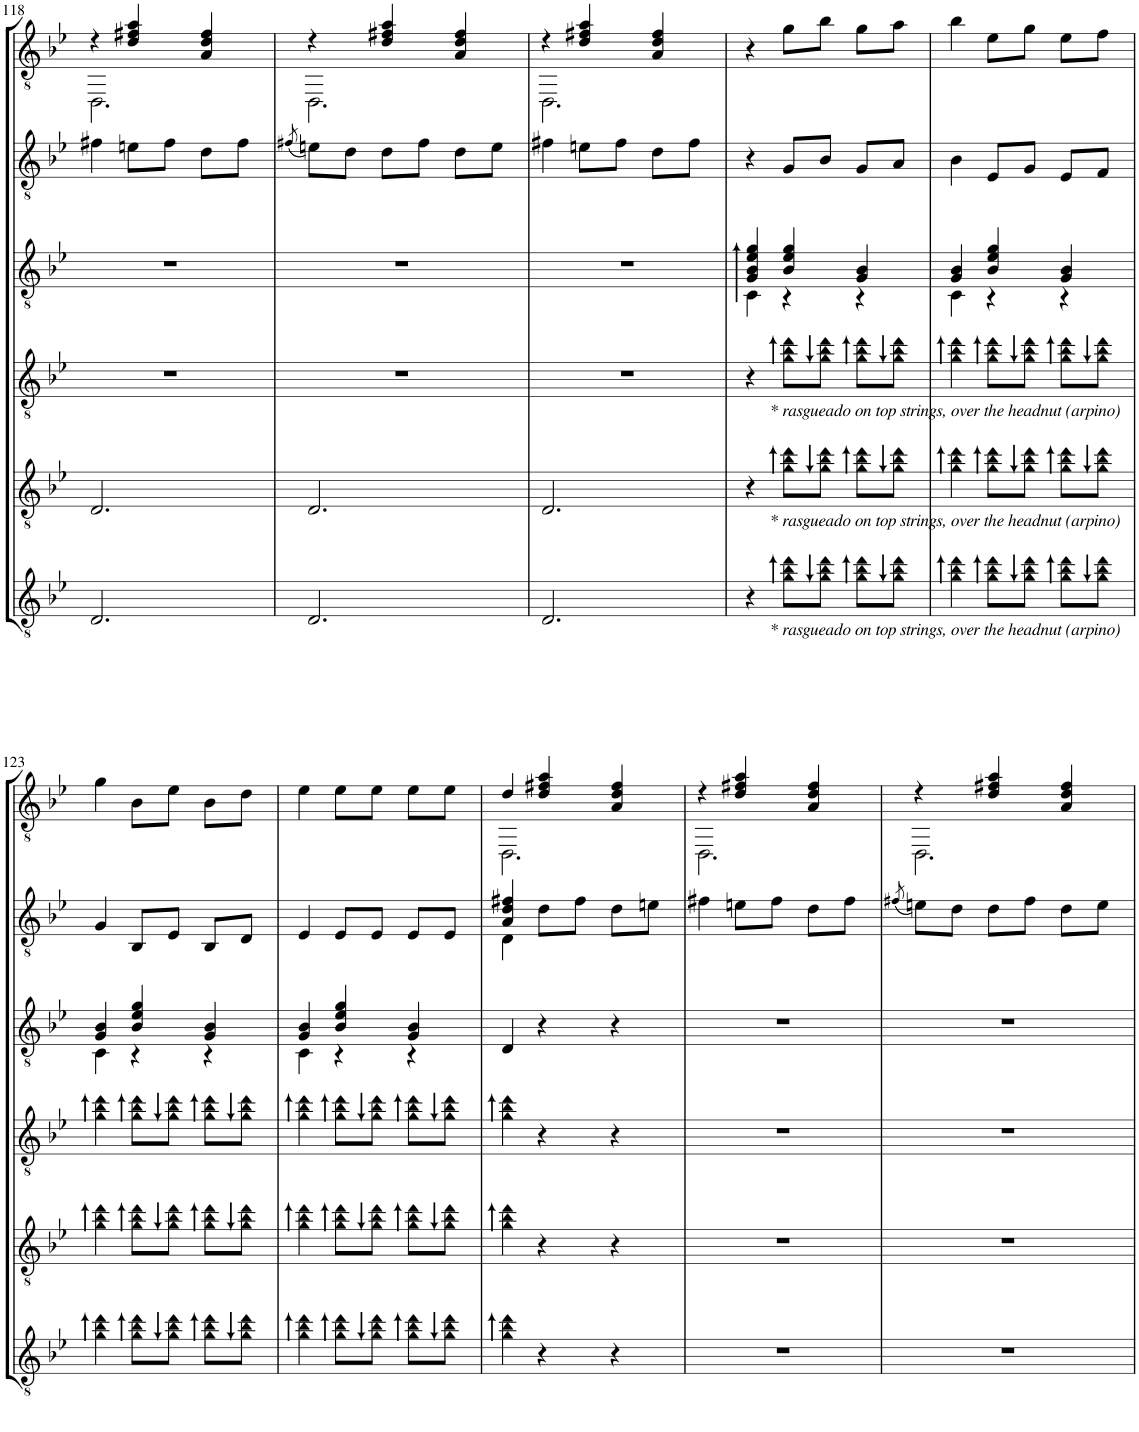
**kern	**kern	**kern	**kern	**kern	**kern
*part6	*part5	*part4	*part3	*part2	*part1
*staff6	*staff5	*staff4	*staff3	*staff2	*staff1
*I"C.G.	*I"Gtr.5	*I"Gtr.4	*I"Gtr.3	*I"Gtr.2	*I"Gtr.1
!!LO:PB:g=z
*clefGv2	*clefGv2	*clefGv2	*clefGv2	*clefGv2	*clefGv2
*k[b-e-]	*k[b-e-]	*k[b-e-]	*k[b-e-]	*k[b-e-]	*k[b-e-]
*M3/4	*M3/4	*M3/4	*M3/4	*M3/4	*M3/4
=118	=118	=118	=118	=118	=118
*	*	*	*	*	*^
2.D/	2.D/	2.r	2.r	4f#X\	4r	2.DD\
.	.	.	.	8en\L	4d/ 4f#X/ 4a/	.
.	.	.	.	8f#\J	.	.
.	.	.	.	8d\L	4A/ 4d/ 4f#/	.
.	.	.	.	8f#\J	.	.
=119	=119	=119	=119	=119	=119	=119
.	.	.	.	(8qf#X/	.	.
2.D/	2.D/	2.r	2.r	8en\L)	4r	2.DD\
.	.	.	.	8d\J	.	.
.	.	.	.	8d\L	4d/ 4f#X/ 4a/	.
.	.	.	.	8f#\J	.	.
.	.	.	.	8d\L	4A/ 4d/ 4f#/	.
.	.	.	.	8e\J	.	.
=120	=120	=120	=120	=120	=120	=120
2.D/	2.D/	2.r	2.r	4f#X\	4r	2.DD\
.	.	.	.	8en\L	4d/ 4f#X/ 4a/	.
.	.	.	.	8f#\J	.	.
.	.	.	.	8d\L	4A/ 4d/ 4f#/	.
.	.	.	.	8f#\J	.	.
*	*	*	*	*	*v	*v
=121	=121	=121	=121	=121	=121
*	*	*	*^	*	*
4r	4r	4r	4G/ 4B-/ 4e-/ 4g/	4C\	4r	4r
!	!	!LO:TX:b:i:t=* rasgueado on top strings, over the headnut (arpino)	!	!	!	!
!	!LO:TX:b:i:t=* rasgueado on top strings, over the headnut (arpino)	!	!	!	!	!
!LO:TX:b:i:t=* rasgueado on top strings, over the headnut (arpino)	!	!	!	!	!	!
8g\ 8b-\ 8dd\L	8g\ 8b-\ 8dd\L	8g\ 8b-\ 8dd\L	4B-/ 4e-/ 4g/	4r	8G/L	8g\L
8g\ 8b-\ 8dd\J	8g\ 8b-\ 8dd\J	8g\ 8b-\ 8dd\J	.	.	8B-/J	8b-\J
8g\ 8b-\ 8dd\L	8g\ 8b-\ 8dd\L	8g\ 8b-\ 8dd\L	4G/ 4B-/	4r	8G/L	8g\L
8g\ 8b-\ 8dd\J	8g\ 8b-\ 8dd\J	8g\ 8b-\ 8dd\J	.	.	8A/J	8a\J
=122	=122	=122	=122	=122	=122	=122
4g\ 4b-\ 4dd\	4g\ 4b-\ 4dd\	4g\ 4b-\ 4dd\	4G/ 4B-/	4C\	4B-\	4b-\
8g\ 8b-\ 8dd\L	8g\ 8b-\ 8dd\L	8g\ 8b-\ 8dd\L	4B-/ 4e-/ 4g/	4r	8E-/L	8e-\L
8g\ 8b-\ 8dd\J	8g\ 8b-\ 8dd\J	8g\ 8b-\ 8dd\J	.	.	8G/J	8g\J
8g\ 8b-\ 8dd\L	8g\ 8b-\ 8dd\L	8g\ 8b-\ 8dd\L	4G/ 4B-/	4r	8E-/L	8e-\L
8g\ 8b-\ 8dd\J	8g\ 8b-\ 8dd\J	8g\ 8b-\ 8dd\J	.	.	8F/J	8f\J
!!LO:LB:g=z
=123	=123	=123	=123	=123	=123	=123
4g\ 4b-\ 4dd\	4g\ 4b-\ 4dd\	4g\ 4b-\ 4dd\	4G/ 4B-/	4C\	4G/	4g\
8g\ 8b-\ 8dd\L	8g\ 8b-\ 8dd\L	8g\ 8b-\ 8dd\L	4B-/ 4e-/ 4g/	4r	8BB-/L	8B-\L
8g\ 8b-\ 8dd\J	8g\ 8b-\ 8dd\J	8g\ 8b-\ 8dd\J	.	.	8E-/J	8e-\J
8g\ 8b-\ 8dd\L	8g\ 8b-\ 8dd\L	8g\ 8b-\ 8dd\L	4G/ 4B-/	4r	8BB-/L	8B-\L
8g\ 8b-\ 8dd\J	8g\ 8b-\ 8dd\J	8g\ 8b-\ 8dd\J	.	.	8D/J	8d\J
=124	=124	=124	=124	=124	=124	=124
4g\ 4b-\ 4dd\	4g\ 4b-\ 4dd\	4g\ 4b-\ 4dd\	4G/ 4B-/	4C\	4E-/	4e-\
8g\ 8b-\ 8dd\L	8g\ 8b-\ 8dd\L	8g\ 8b-\ 8dd\L	4B-/ 4e-/ 4g/	4r	8E-/L	8e-\L
8g\ 8b-\ 8dd\J	8g\ 8b-\ 8dd\J	8g\ 8b-\ 8dd\J	.	.	8E-/J	8e-\J
8g\ 8b-\ 8dd\L	8g\ 8b-\ 8dd\L	8g\ 8b-\ 8dd\L	4G/ 4B-/	4r	8E-/L	8e-\L
8g\ 8b-\ 8dd\J	8g\ 8b-\ 8dd\J	8g\ 8b-\ 8dd\J	.	.	8E-/J	8e-\J
*	*	*	*v	*v	*	*
=125	=125	=125	=125	=125	=125
*	*	*	*	*^	*^
4g\ 4b-\ 4dd\	4g\ 4b-\ 4dd\	4g\ 4b-\ 4dd\	4D/	4A/ 4d/ 4f#X/	4D\	4d/	2.DD\
4r	4r	4r	4r	8d\L	2ryy	4d/ 4f#X/ 4a/	.
.	.	.	.	8f#\J	.	.	.
4r	4r	4r	4r	8d\L	.	4A/ 4d/ 4f#/	.
.	.	.	.	8en\J	.	.	.
*	*	*	*	*v	*v	*	*
=126	=126	=126	=126	=126	=126	=126
2.r	2.r	2.r	2.r	4f#X\	4r	2.DD\
.	.	.	.	8en\L	4d/ 4f#X/ 4a/	.
.	.	.	.	8f#\J	.	.
.	.	.	.	8d\L	4A/ 4d/ 4f#/	.
.	.	.	.	8f#\J	.	.
=127	=127	=127	=127	=127	=127	=127
.	.	.	.	(8qf#X/	.	.
2.r	2.r	2.r	2.r	8en\L)	4r	2.DD\
.	.	.	.	8d\J	.	.
.	.	.	.	8d\L	4d/ 4f#X/ 4a/	.
.	.	.	.	8f#\J	.	.
.	.	.	.	8d\L	4A/ 4d/ 4f#/	.
.	.	.	.	8e\J	.	.
*	*	*	*	*	*v	*v
=	=	=	=	=	=
*-	*-	*-	*-	*-	*-
